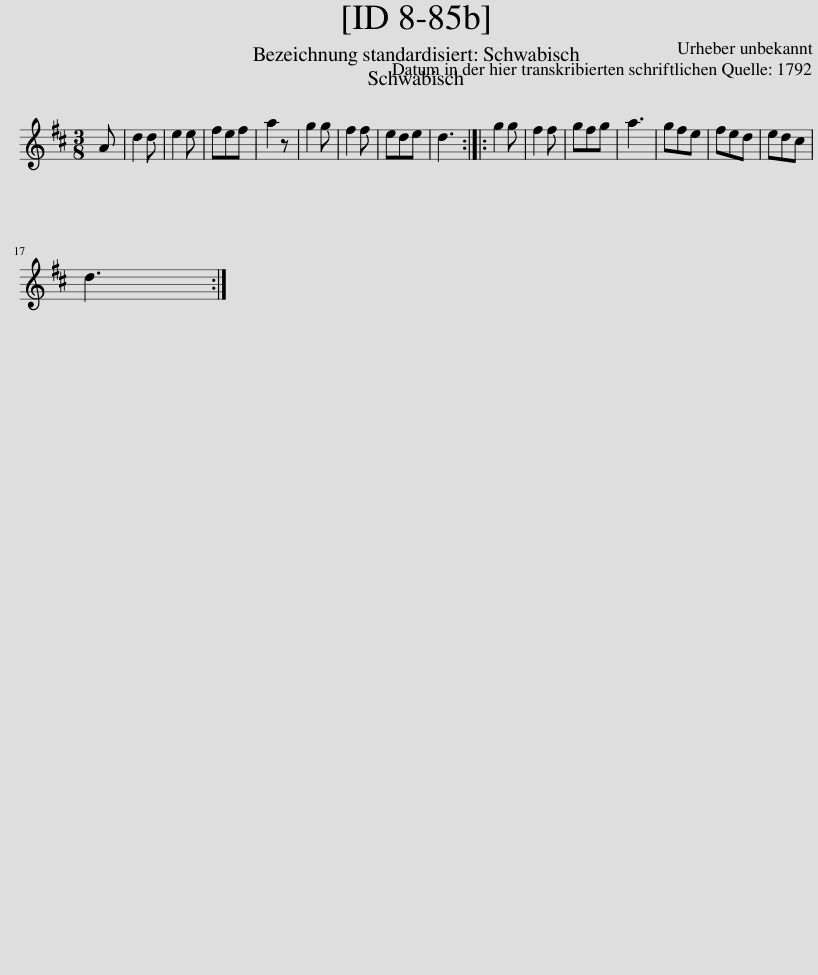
X:1
L:1/8
M:3/8
I:linebreak $
K:D
V:1 treble
V:1
 A | d2 d | e2 e | fef | a2 z | %5
 g2 g | f2 f | ede | d3 :: g2 g | %10
 f2 f | gfg | a3 | gfe | fed | %15
 edc |$ d3 :| %17
